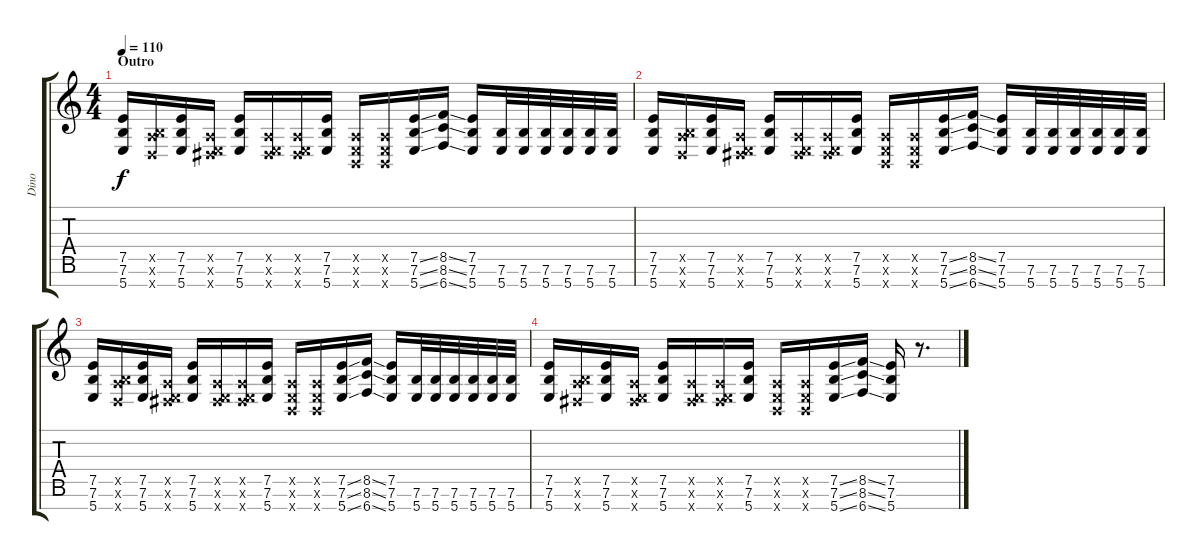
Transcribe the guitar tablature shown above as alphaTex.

\track ("Dino" "Dino") {instrument distortionguitar}
\staff {score tabs}
\tuning (E4 B3 G3 D3 A2 E2 B1) {hide}
\ts (4 4)
\section ("" "Outro")
\tempo 110
\clef g2
\ks c
(7.5 7.6 5.7).16{dy f} (0.5{x} 7.6{x} 3.7{x}).16 (7.5 7.6 5.7).16 (0.5{x} 0.6{x} 4.7{x}).16 (7.5 7.6 5.7).16 (0.5{x} 0.6{x} 4.7{x}).16 (0.5{x} 0.6{x} 4.7{x}).16 (7.5 7.6 5.7).16 (0.5{x} 0.6{x} 0.7{x}).16 (0.5{x} 0.6{x} 0.7{x}).16 (7.5{ss} 7.6{ss} 5.7{ss}).16 (8.5{ss} 8.6{ss} 6.7{ss}).16 (7.5 7.6 5.7).16 (7.6 5.7).32 (7.6 5.7).32 (7.6 5.7).32 (7.6 5.7).32 (7.6 5.7).32 (7.6 5.7).32 |
(7.5 7.6 5.7).16 (0.5{x} 7.6{x} 3.7{x}).16 (7.5 7.6 5.7).16 (0.5{x} 0.6{x} 4.7{x}).16 (7.5 7.6 5.7).16 (0.5{x} 0.6{x} 4.7{x}).16 (0.5{x} 0.6{x} 4.7{x}).16 (7.5 7.6 5.7).16 (0.5{x} 0.6{x} 0.7{x}).16 (0.5{x} 0.6{x} 0.7{x}).16 (7.5{ss} 7.6{ss} 5.7{ss}).16 (8.5{ss} 8.6{ss} 6.7{ss}).16 (7.5 7.6 5.7).16 (7.6 5.7).32 (7.6 5.7).32 (7.6 5.7).32 (7.6 5.7).32 (7.6 5.7).32 (7.6 5.7).32 |
(7.5 7.6 5.7).16 (0.5{x} 7.6{x} 3.7{x}).16 (7.5 7.6 5.7).16 (0.5{x} 0.6{x} 4.7{x}).16 (7.5 7.6 5.7).16 (0.5{x} 0.6{x} 4.7{x}).16 (0.5{x} 0.6{x} 4.7{x}).16 (7.5 7.6 5.7).16 (0.5{x} 0.6{x} 0.7{x}).16 (0.5{x} 0.6{x} 0.7{x}).16 (7.5{ss} 7.6{ss} 5.7{ss}).16 (8.5{ss} 8.6{ss} 6.7{ss}).16 (7.5 7.6 5.7).16 (7.6 5.7).32 (7.6 5.7).32 (7.6 5.7).32 (7.6 5.7).32 (7.6 5.7).32 (7.6 5.7).32 |
(7.5 7.6 5.7).16 (0.5{x} 7.6{x} 4.7{x}).16 (7.5 7.6 5.7).16 (0.5{x} 0.6{x} 4.7{x}).16 (7.5 7.6 5.7).16 (0.5{x} 0.6{x} 4.7{x}).16 (0.5{x} 0.6{x} 4.7{x}).16 (7.5 7.6 5.7).16 (0.5{x} 0.6{x} 0.7{x}).16 (0.5{x} 0.6{x} 0.7{x}).16 (7.5{ss} 7.6{ss} 5.7{ss}).16 (8.5{ss} 8.6{ss} 6.7{ss}).16 (7.5 7.6 5.7).16 r.8{d}
